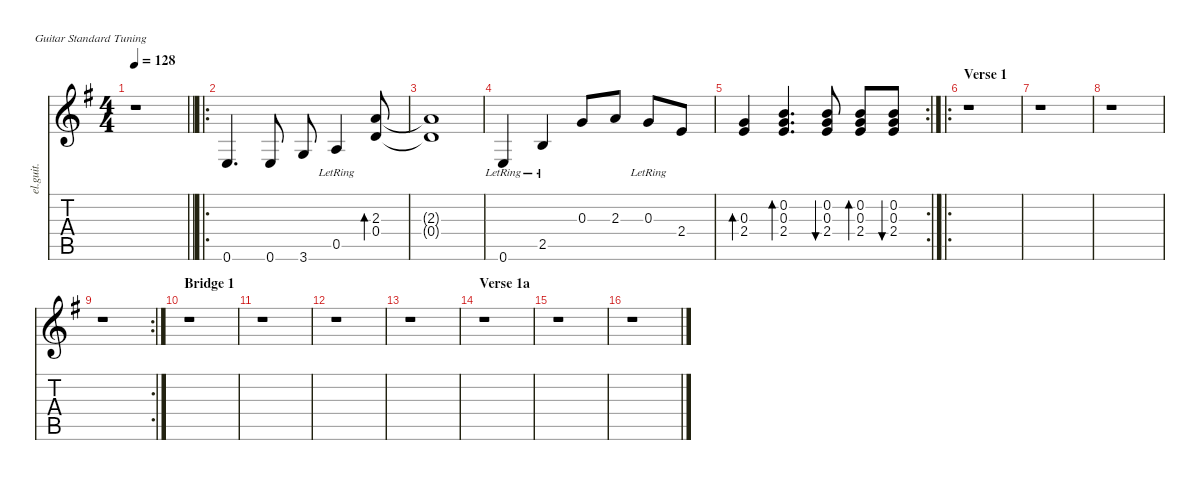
\defaultSystemsLayout 4
\hideDynamics
\bracketExtendMode nobrackets
\otherSystemsTrackNameOrientation horizontal
\track ("Gtr.2" "el.guit.") {defaultSystemsLayout 8 instrument electricguitarclean}
\staff {score tabs}
\tuning (E4 B3 G3 D3 A2 E2)
\ts (4 4)
\tempo 128
\clef g2
\barLineRight lightlight
\ks eminor
r.1{dy mf instrument electricguitarclean beam Down} |
\ro
0.6{acc forcenatural}.4{d beam Up} 0.6{acc forcenatural}.8{dy f beam Up} 3.6{acc forcenatural}.8{beam Up} 0.5{lr acc forcenatural}.4{dy mf beam Up} (2.3{acc forcenatural} 0.4{acc forcenatural}).8{bd 60 dy fff beam Up} |
(2.3{t acc forcenatural} 0.4{t acc forcenatural}).1{dy f beam Up} |
0.6{lr acc forcenatural}.4{dy fff beam Up} 2.5{lr acc forcenatural}.4{dy mf beam Up} 0.3{acc forcenatural}.8{dy ff beam Up} 2.3{acc forcenatural}.8{dy f beam Up} 0.3{lr acc forcenatural}.8{dy mf beam Up} 2.4{acc forcenatural}.8{beam Up} |
\rc 2
(0.3{acc forcenatural} 2.4{acc forcenatural}).4{bd 120 beam Up} (0.2{acc forcenatural} 0.3{acc forcenatural} 2.4{acc forcenatural}).4{d bd 60 dy ff beam Up} (0.2{acc forcenatural} 0.3{acc forcenatural} 2.4{acc forcenatural}).8{bu 30 dy f beam Up} (0.2{acc forcenatural} 0.3{acc forcenatural} 2.4{acc forcenatural}).8{bd 30 dy mf beam Up} (0.2{acc forcenatural} 0.3{acc forcenatural} 2.4{acc forcenatural}).8{bu 30 beam Up} |
\ro
\section ("" "Verse 1")
\tempo (127 hide)
r.1{beam Down} |
r.1{beam Down} |
r.1{beam Down} |
\rc 2
r.1{beam Down} |
\section ("" "Bridge 1")
\tempo (128 hide)
r.1{beam Down} |
r.1{beam Down} |
r.1{beam Down} |
r.1{beam Down} |
\section ("" "Verse 1a")
r.1{beam Down} |
r.1{beam Down} |
r.1{beam Down}
